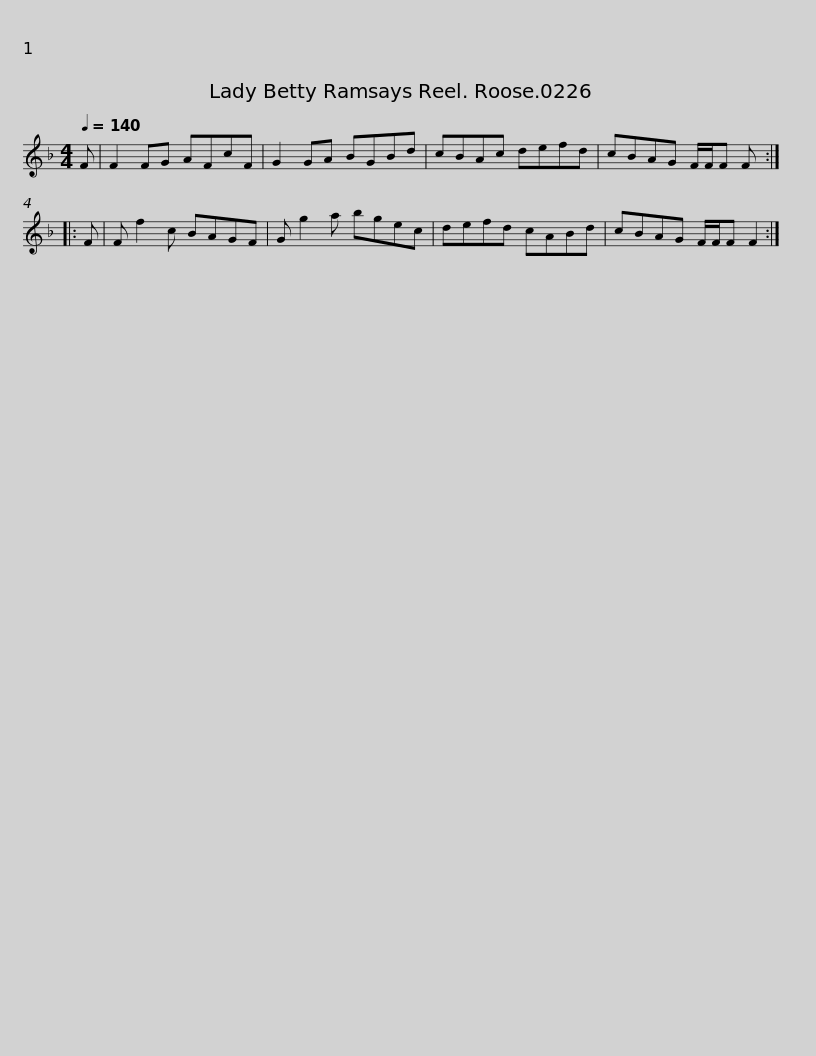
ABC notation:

X:1
L:1/8
Q:1/4=140
M:4/4
I:linebreak $
K:F
V:1 treble
V:1
 F | F2 FG AFcF | G2 GA BGBd | cBAc defd | cBAG F/F/F F :: %5
 F | F f2 c BAGF |$ G g2 a bgec | defd cABd | cBAG F/F/F F2 :| %10
